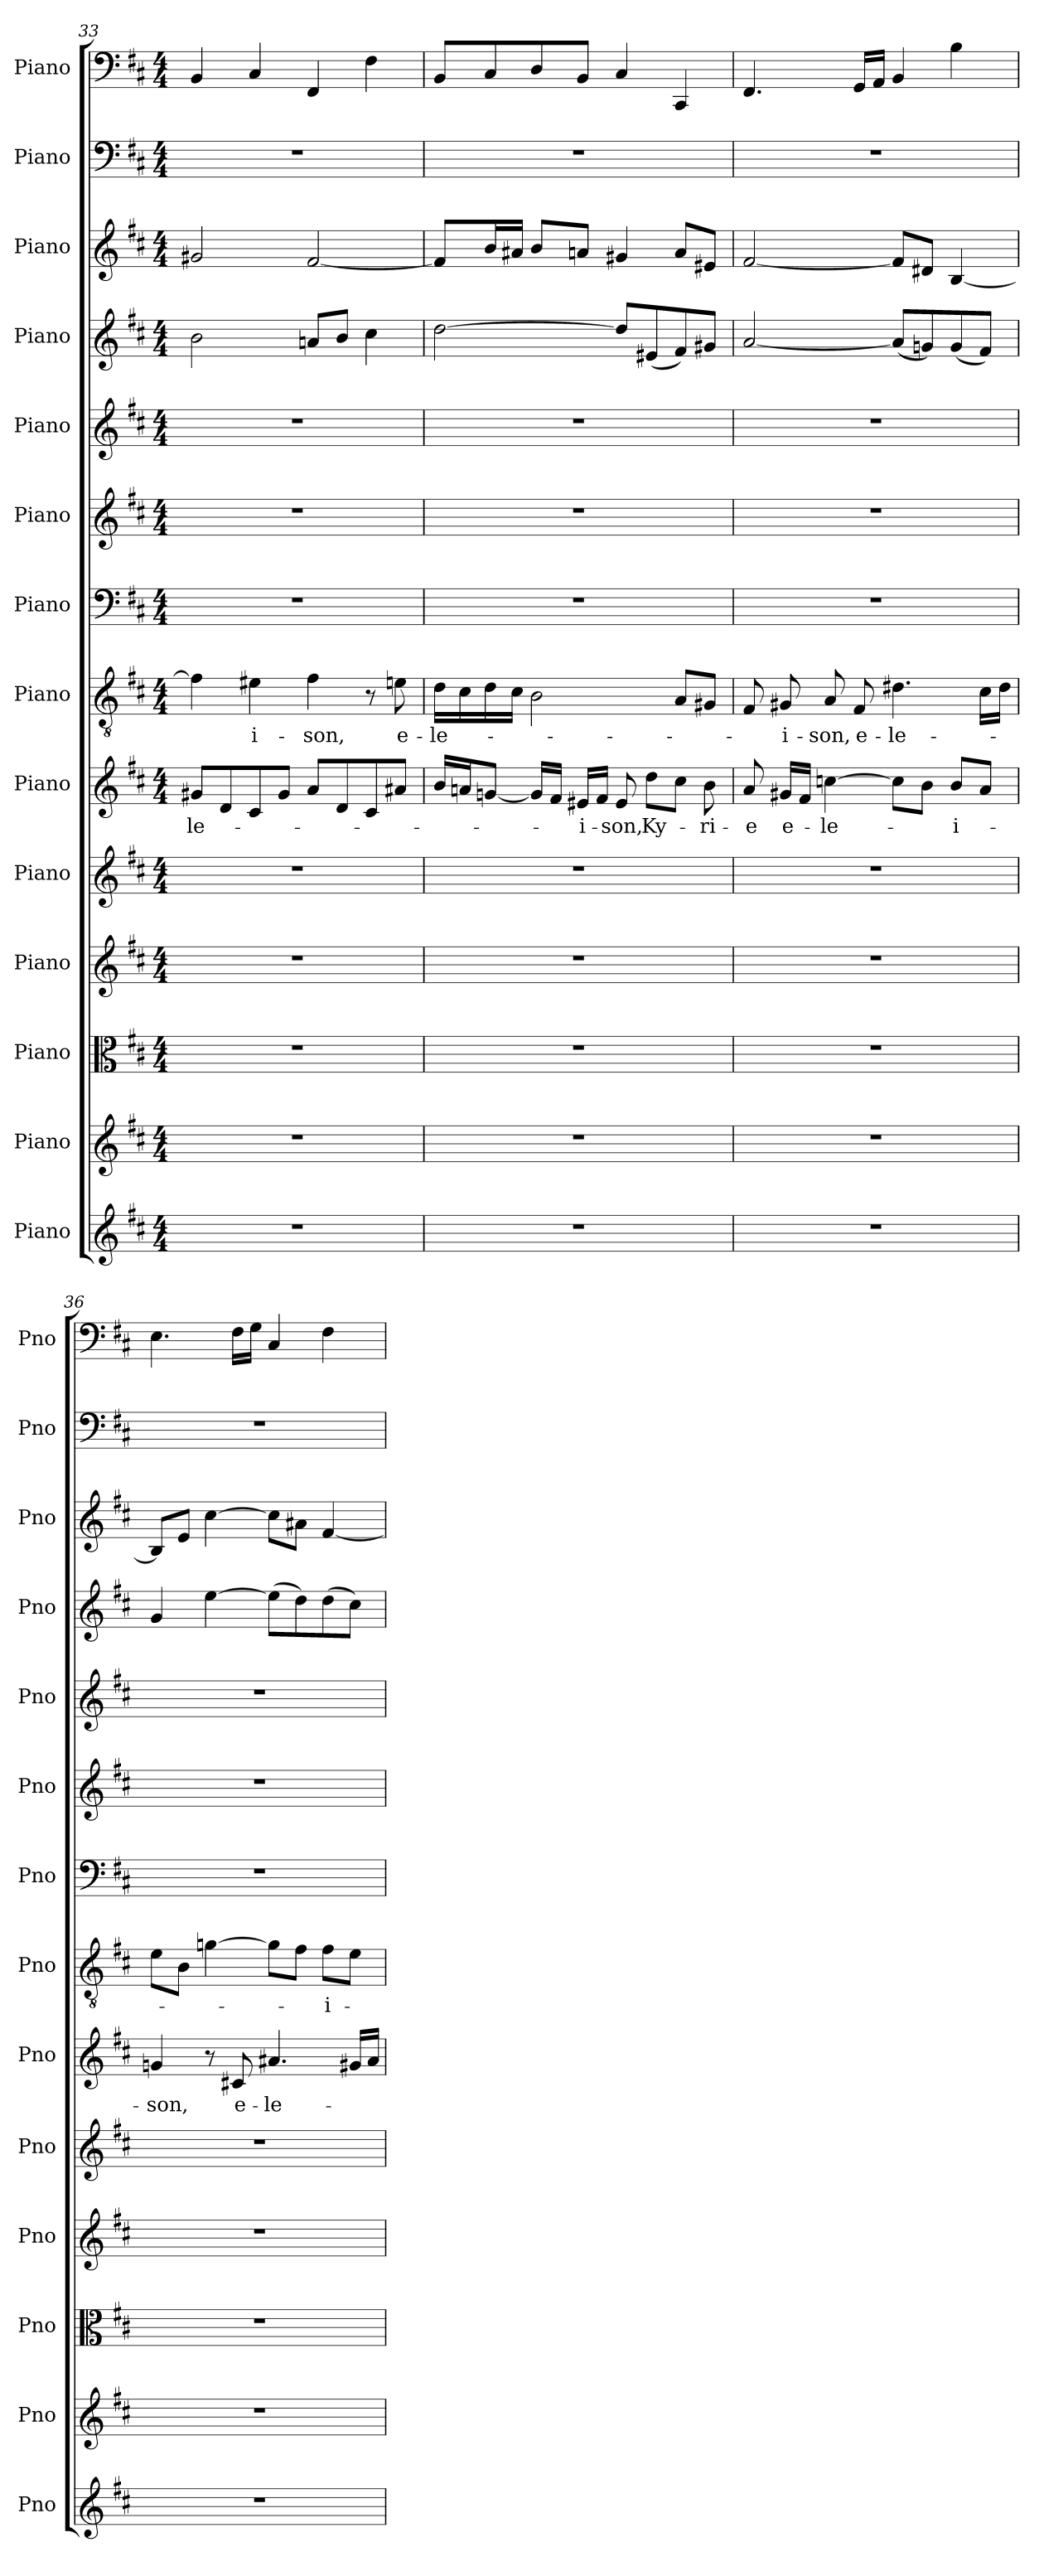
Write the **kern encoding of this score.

**kern	**kern	**kern	**kern	**kern	**kern	**text	**kern	**text	**kern	**kern	**kern	**kern	**kern	**kern	**kern
*part14	*part13	*part12	*part11	*part10	*part9	*part9	*part8	*part8	*part7	*part6	*part5	*part4	*part3	*part2	*part1
*staff14	*staff13	*staff12	*staff11	*staff10	*staff9	*staff9	*staff8	*staff8	*staff7	*staff6	*staff5	*staff4	*staff3	*staff2	*staff1
*I"Piano	*I"Piano	*I"Piano	*I"Piano	*I"Piano	*I"Piano	*	*I"Piano	*	*I"Piano	*I"Piano	*I"Piano	*I"Piano	*I"Piano	*I"Piano	*I"Piano
*I'Pno	*I'Pno	*I'Pno	*I'Pno	*I'Pno	*I'Pno	*	*I'Pno	*	*I'Pno	*I'Pno	*I'Pno	*I'Pno	*I'Pno	*I'Pno	*I'Pno
*clefG2	*clefG2	*clefC3	*clefG2	*clefG2	*clefG2	*	*clefGv2	*	*clefF4	*clefG2	*clefG2	*clefG2	*clefG2	*clefF4	*clefF4
*k[f#c#]	*k[f#c#]	*k[f#c#]	*k[f#c#]	*k[f#c#]	*k[f#c#]	*	*k[f#c#]	*	*k[f#c#]	*k[f#c#]	*k[f#c#]	*k[f#c#]	*k[f#c#]	*k[f#c#]	*k[f#c#]
*b:	*b:	*b:	*b:	*b:	*b:	*	*b:	*	*b:	*b:	*b:	*b:	*b:	*b:	*b:
*M4/4	*M4/4	*M4/4	*M4/4	*M4/4	*M4/4	*	*M4/4	*	*M4/4	*M4/4	*M4/4	*M4/4	*M4/4	*M4/4	*M4/4
=33	=33	=33	=33	=33	=33	=33	=33	=33	=33	=33	=33	=33	=33	=33	=33
1r	1r	1r	1r	1r	8g#X/L	-le-	4f#\]	.	1r	1r	1r	2b\	2g#X/	1r	4BB/
.	.	.	.	.	8d/	.	.	.	.	.	.	.	.	.	.
.	.	.	.	.	8c#/	.	4e#X\	-i-	.	.	.	.	.	.	4C#/
.	.	.	.	.	8g#/J	.	.	.	.	.	.	.	.	.	.
.	.	.	.	.	8a/L	.	4f#\	-son,	.	.	.	8an/L	[2f#/	.	4FF#/
.	.	.	.	.	8d/	.	.	.	.	.	.	8b/J	.	.	.
.	.	.	.	.	8c#/	.	8r	.	.	.	.	4cc#\	.	.	4F#\
.	.	.	.	.	8a#X/J	.	8en\	e-	.	.	.	.	.	.	.
=34	=34	=34	=34	=34	=34	=34	=34	=34	=34	=34	=34	=34	=34	=34	=34
1r	1r	1r	1r	1r	16b/LL	.	16d\LL	-le-	1r	1r	1r	[2dd\	8f#/L]	1r	8BB/L
.	.	.	.	.	16an/J	.	16c#\	.	.	.	.	.	.	.	.
.	.	.	.	.	[8gn/J	.	16d\	.	.	.	.	.	16b/L	.	8C#/
.	.	.	.	.	.	.	16c#\JJ	.	.	.	.	.	16a#X/JJ	.	.
.	.	.	.	.	16g/LL]	.	2B\	.	.	.	.	.	8b/L	.	8D/
.	.	.	.	.	16f#/JJ	.	.	.	.	.	.	.	.	.	.
.	.	.	.	.	16e#X/LL	-i-	.	.	.	.	.	.	8an/J	.	8BB/J
.	.	.	.	.	16f#/JJ	.	.	.	.	.	.	.	.	.	.
.	.	.	.	.	8e#/	-son,	.	.	.	.	.	8dd/L]	4g#X/	.	4C#/
.	.	.	.	.	8dd\L	Ky-	.	.	.	.	.	(<8e#X/	.	.	.
.	.	.	.	.	8cc#\J	.	8A/L	.	.	.	.	8f#/)	8a/L	.	4CC#/
.	.	.	.	.	8b\	-ri-	8G#X/J	.	.	.	.	8g#X/J	8e#X/J	.	.
=35	=35	=35	=35	=35	=35	=35	=35	=35	=35	=35	=35	=35	=35	=35	=35
1r	1r	1r	1r	1r	8a/	-e	8F#/	.	1r	1r	1r	[2a/	[2f#/	1r	4.FF#/
.	.	.	.	.	16g#X/LL	e-	8G#X/	-i-	.	.	.	.	.	.	.
.	.	.	.	.	16f#/JJ	.	.	.	.	.	.	.	.	.	.
.	.	.	.	.	[4ccn\	-le-	8A/	-son,	.	.	.	.	.	.	.
.	.	.	.	.	.	.	8F#/	e-	.	.	.	.	.	.	16GG/LL
.	.	.	.	.	.	.	.	.	.	.	.	.	.	.	16AA/JJ
.	.	.	.	.	8cc\L]	.	4.d#X\	-le-	.	.	.	(<8a/L]	8f#/L]	.	4BB/
.	.	.	.	.	8b\J	.	.	.	.	.	.	8gn/)	8d#X/J	.	.
.	.	.	.	.	8b/L	-i-	.	.	.	.	.	(<8g/	[4B/	.	4B\
.	.	.	.	.	8a/J	.	16c#\LL	.	.	.	.	8f#/J)	.	.	.
.	.	.	.	.	.	.	16d#\JJ	.	.	.	.	.	.	.	.
=36	=36	=36	=36	=36	=36	=36	=36	=36	=36	=36	=36	=36	=36	=36	=36
1r	1r	1r	1r	1r	4gn/	-son,	8e\L	.	1r	1r	1r	4g/	8B/L]	1r	4.E\
.	.	.	.	.	.	.	8B\J	.	.	.	.	.	8e/J	.	.
.	.	.	.	.	8r	.	[4gn\	.	.	.	.	[4ee\	[4cc#\	.	.
.	.	.	.	.	8c#X/	e-	.	.	.	.	.	.	.	.	16F#\LL
.	.	.	.	.	.	.	.	.	.	.	.	.	.	.	16G\JJ
.	.	.	.	.	4.a#X/	-le-	8g\L]	.	.	.	.	(>8ee\L]	8cc#\L]	.	4C#/
.	.	.	.	.	.	.	8f#\J	.	.	.	.	8dd\)	8a#X\J	.	.
.	.	.	.	.	.	.	8f#\L	-i-	.	.	.	(>8dd\	[4f#/	.	4F#\
.	.	.	.	.	16g#X/LL	.	8e\J	.	.	.	.	8cc#\J)	.	.	.
.	.	.	.	.	16a#/JJ	.	.	.	.	.	.	.	.	.	.
=	=	=	=	=	=	=	=	=	=	=	=	=	=	=	=
*-	*-	*-	*-	*-	*-	*-	*-	*-	*-	*-	*-	*-	*-	*-	*-
